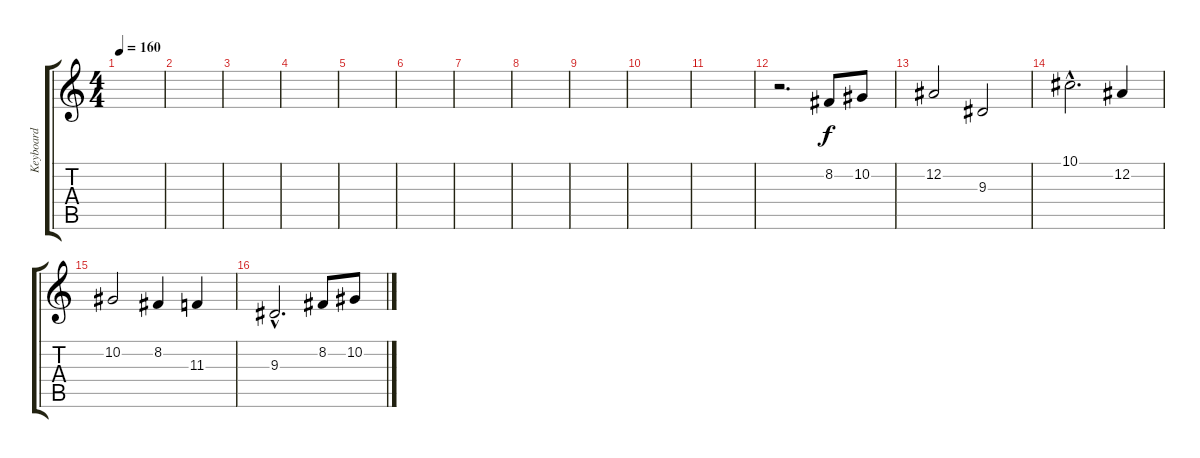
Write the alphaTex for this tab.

\track ("Keyboard" "Keyboard") {instrument brasssection}
\staff {score tabs}
\tuning (Eb4 Bb3 Gb3 Db3 Ab2 Eb2) {hide}
\ts (4 4)
\tempo 160
\clef g2
\ks c
|
|
|
|
|
|
|
|
|
|
|
r.2{d} 8.2.8 10.2.8 |
12.2.2 9.3.2 |
10.1{hac}.2{d} 12.2.4 |
10.2.2 8.2.4 11.3.4 |
9.3{hac}.2{d} 8.2.8 10.2.8
